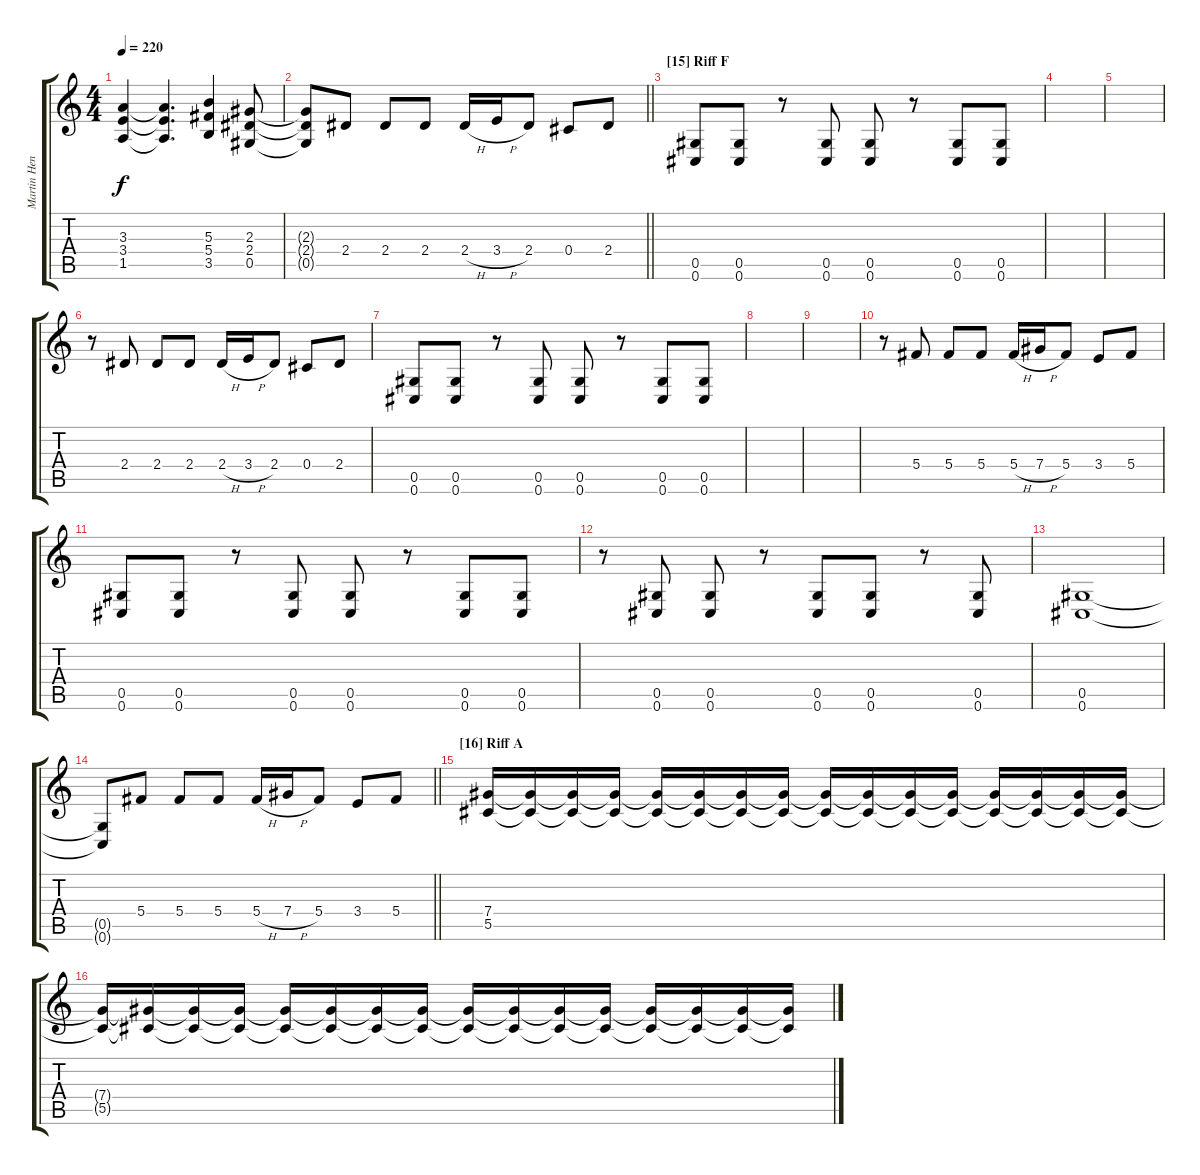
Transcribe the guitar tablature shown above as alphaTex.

\track ("Martin Henriksson" "Martin Hen") {instrument overdrivenguitar}
\staff {score tabs}
\tuning (Eb4 Bb3 Gb3 Db3 Ab2 Db2) {hide}
\ts (4 4)
\tempo 220
\clef g2
\ks c
(3.3 3.4 1.5).4{dy f} (3.3{t} 3.4{t} 1.5{t}).4{d} (5.3 5.4 3.5).4 (2.3 2.4 0.5).8 |
\barLineRight lightlight
(2.3{t} 2.4{t} 0.5{t}).8 2.4.8 2.4.8 2.4.8 2.4{h}.16 3.4{h}.16 2.4.8 0.4.8 2.4.8 |
\section ("" "[15] Riff F")
(0.5 0.6).8 (0.5 0.6).8 r.8 (0.5 0.6).8 (0.5 0.6).8 r.8 (0.5 0.6).8 (0.5 0.6).8 |
|
|
r.8 2.4.8 2.4.8 2.4.8 2.4{h}.16 3.4{h}.16 2.4.8 0.4.8 2.4.8 |
(0.5 0.6).8 (0.5 0.6).8 r.8 (0.5 0.6).8 (0.5 0.6).8 r.8 (0.5 0.6).8 (0.5 0.6).8 |
|
|
r.8 5.4.8 5.4.8 5.4.8 5.4{h}.16 7.4{h}.16 5.4.8 3.4.8 5.4.8 |
(0.5 0.6).8 (0.5 0.6).8 r.8 (0.5 0.6).8 (0.5 0.6).8 r.8 (0.5 0.6).8 (0.5 0.6).8 |
r.8 (0.5 0.6).8 (0.5 0.6).8 r.8 (0.5 0.6).8 (0.5 0.6).8 r.8 (0.5 0.6).8 |
(0.5 0.6).1 |
\barLineRight lightlight
(0.5{t} 0.6{t}).8 5.4.8 5.4.8 5.4.8 5.4{h}.16 7.4{h}.16 5.4.8 3.4.8 5.4.8 |
\section ("" "[16] Riff A")
(7.4 5.5).16 (7.4{t} 5.5{t}).16 (7.4{t} 5.5{t}).16 (7.4{t} 5.5{t}).16 (7.4{t} 5.5{t}).16 (7.4{t} 5.5{t}).16 (7.4{t} 5.5{t}).16 (7.4{t} 5.5{t}).16 (7.4{t} 5.5{t}).16 (7.4{t} 5.5{t}).16 (7.4{t} 5.5{t}).16 (7.4{t} 5.5{t}).16 (7.4{t} 5.5{t}).16 (7.4{t} 5.5{t}).16 (7.4{t} 5.5{t}).16 (7.4{t} 5.5{t}).16 |
(7.4{t} 5.5{t}).16 (7.4{t} 5.5{t}).16 (7.4{t} 5.5{t}).16 (7.4{t} 5.5{t}).16 (7.4{t} 5.5{t}).16 (7.4{t} 5.5{t}).16 (7.4{t} 5.5{t}).16 (7.4{t} 5.5{t}).16 (7.4{t} 5.5{t}).16 (7.4{t} 5.5{t}).16 (7.4{t} 5.5{t}).16 (7.4{t} 5.5{t}).16 (7.4{t} 5.5{t}).16 (7.4{t} 5.5{t}).16 (7.4{t} 5.5{t}).16 (7.4{t} 5.5{t}).16
